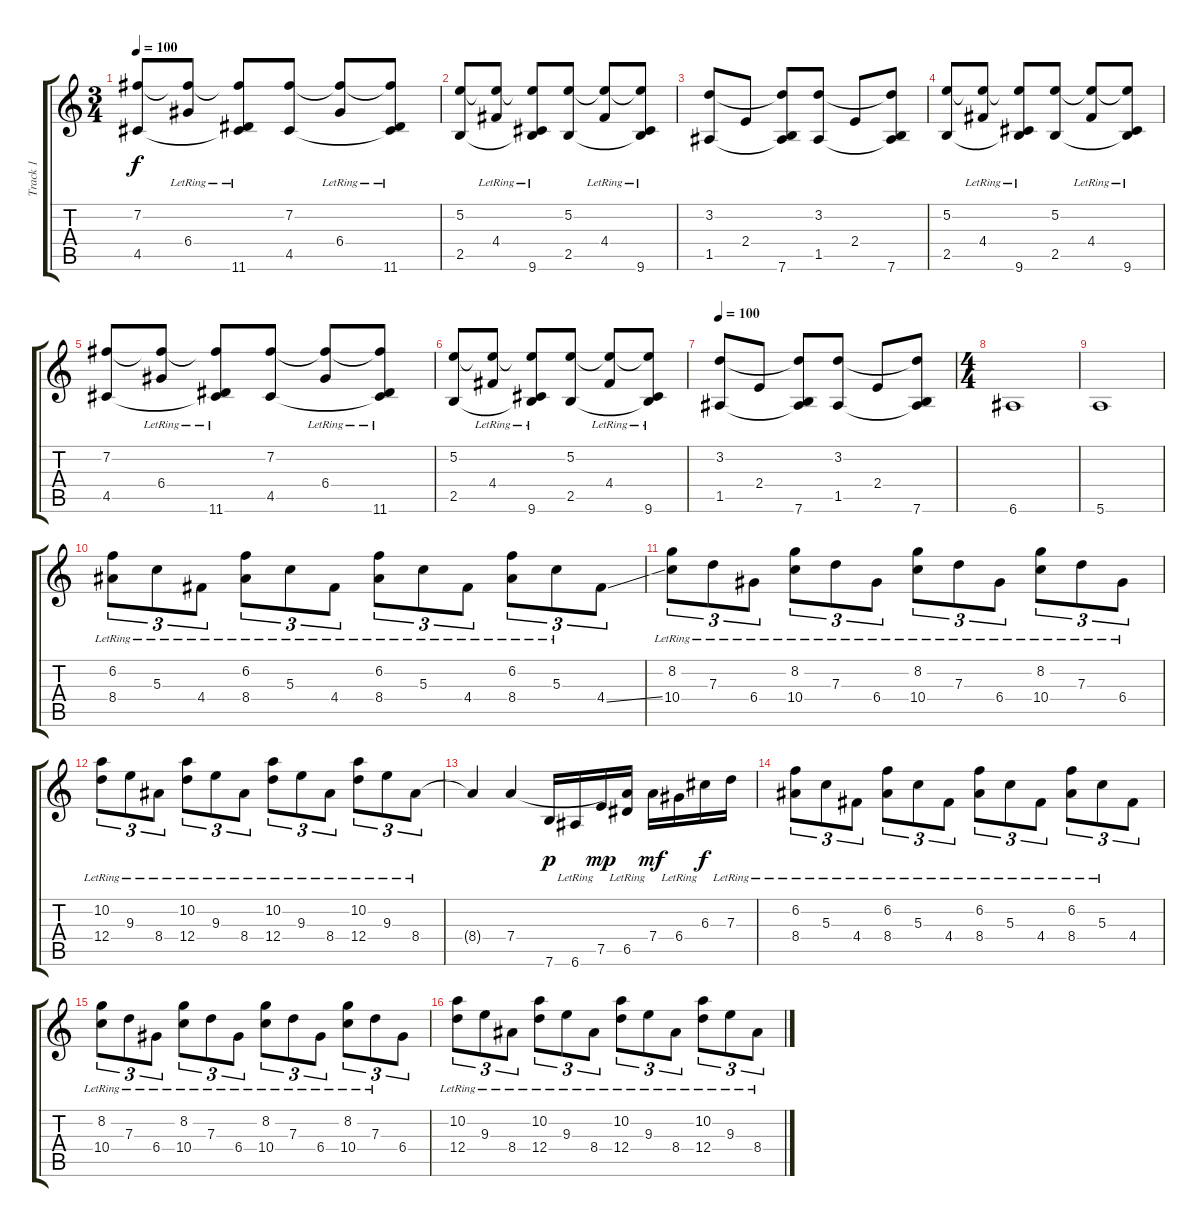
\track ("Track 1" "Track 1") {instrument acousticguitarsteel}
\staff {score tabs}
\tuning (E4 B3 G3 D3 A2 E2) {hide}
\ts (3 4)
\tempo 100
\clef g2
\ks c
(7.2 4.5).8{dy f} (7.2{t} 6.4{lr}).8 (7.2{t} 4.5{t} 11.6{lr}).8 (7.2 4.5).8 (7.2{t} 6.4{lr}).8 (7.2{t} 4.5{t} 11.6{lr}).8 |
(5.2 2.5).8 (5.2{t} 4.4{lr}).8 (5.2{t} 2.5{t} 9.6{lr}).8 (5.2 2.5).8 (5.2{t} 4.4{lr}).8 (5.2{t} 2.5{t} 9.6{lr}).8 |
(3.2 1.5).8 2.4.8 (3.2{t} 1.5{t} 7.6).8 (3.2 1.5).8 2.4.8 (3.2{t} 1.5{t} 7.6).8 |
(5.2 2.5).8 (5.2{t} 4.4{lr}).8 (5.2{t} 2.5{t} 9.6{lr}).8 (5.2 2.5).8 (5.2{t} 4.4{lr}).8 (5.2{t} 2.5{t} 9.6{lr}).8 |
(7.2 4.5).8 (7.2{t} 6.4{lr}).8 (7.2{t} 4.5{t} 11.6{lr}).8 (7.2 4.5).8 (7.2{t} 6.4{lr}).8 (7.2{t} 4.5{t} 11.6{lr}).8 |
(5.2 2.5).8 (5.2{t} 4.4{lr}).8 (5.2{t} 2.5{t} 9.6{lr}).8 (5.2 2.5).8 (5.2{t} 4.4{lr}).8 (5.2{t} 2.5{t} 9.6{lr}).8 |
\tempo 100
(3.2 1.5).8 2.4.8 (3.2{t} 1.5{t} 7.6).8 (3.2 1.5).8 2.4.8 (3.2{t} 1.5{t} 7.6).8 |
\ts (4 4)
6.6.1 |
5.6.1 |
(6.2{lr} 8.4{lr}).8{tu (3 2)} 5.3{lr}.8{tu (3 2)} 4.4{lr}.8{tu (3 2)} (6.2{lr} 8.4{lr}).8{tu (3 2)} 5.3{lr}.8{tu (3 2)} 4.4{lr}.8{tu (3 2)} (6.2{lr} 8.4{lr}).8{tu (3 2)} 5.3{lr}.8{tu (3 2)} 4.4{lr}.8{tu (3 2)} (6.2{lr} 8.4{lr}).8{tu (3 2)} 5.3{lr}.8{tu (3 2)} 4.4{ss}.8{tu (3 2)} |
(8.2{lr} 10.4{lr}).8{tu (3 2)} 7.3{lr}.8{tu (3 2)} 6.4{lr}.8{tu (3 2)} (8.2{lr} 10.4{lr}).8{tu (3 2)} 7.3{lr}.8{tu (3 2)} 6.4{lr}.8{tu (3 2)} (8.2{lr} 10.4{lr}).8{tu (3 2)} 7.3{lr}.8{tu (3 2)} 6.4{lr}.8{tu (3 2)} (8.2{lr} 10.4{lr}).8{tu (3 2)} 7.3{lr}.8{tu (3 2)} 6.4{lr}.8{tu (3 2)} |
(10.2{lr} 12.4{lr}).8{tu (3 2)} 9.3{lr}.8{tu (3 2)} 8.4{lr}.8{tu (3 2)} (10.2{lr} 12.4{lr}).8{tu (3 2)} 9.3{lr}.8{tu (3 2)} 8.4{lr}.8{tu (3 2)} (10.2{lr} 12.4{lr}).8{tu (3 2)} 9.3{lr}.8{tu (3 2)} 8.4{lr}.8{tu (3 2)} (10.2{lr} 12.4{lr}).8{tu (3 2)} 9.3{lr}.8{tu (3 2)} 8.4{lr}.8{tu (3 2)} |
8.4{t}.4 7.4.4 7.6.16{dy p} 6.6{lr}.16 7.5.16{dy mp} (7.4{t} 6.5{lr}).16 7.4.16{dy mf} 6.4{lr}.16 6.3.16{dy f} 7.3{lr}.16 |
(6.2{lr} 8.4{lr}).8{tu (3 2)} 5.3{lr}.8{tu (3 2)} 4.4{lr}.8{tu (3 2)} (6.2{lr} 8.4{lr}).8{tu (3 2)} 5.3{lr}.8{tu (3 2)} 4.4{lr}.8{tu (3 2)} (6.2{lr} 8.4{lr}).8{tu (3 2)} 5.3{lr}.8{tu (3 2)} 4.4{lr}.8{tu (3 2)} (6.2{lr} 8.4{lr}).8{tu (3 2)} 5.3{lr}.8{tu (3 2)} 4.4.8{tu (3 2)} |
(8.2{lr} 10.4{lr}).8{tu (3 2)} 7.3{lr}.8{tu (3 2)} 6.4{lr}.8{tu (3 2)} (8.2{lr} 10.4{lr}).8{tu (3 2)} 7.3{lr}.8{tu (3 2)} 6.4{lr}.8{tu (3 2)} (8.2{lr} 10.4{lr}).8{tu (3 2)} 7.3{lr}.8{tu (3 2)} 6.4{lr}.8{tu (3 2)} (8.2{lr} 10.4{lr}).8{tu (3 2)} 7.3{lr}.8{tu (3 2)} 6.4.8{tu (3 2)} |
(10.2{lr} 12.4{lr}).8{tu (3 2)} 9.3{lr}.8{tu (3 2)} 8.4{lr}.8{tu (3 2)} (10.2{lr} 12.4{lr}).8{tu (3 2)} 9.3{lr}.8{tu (3 2)} 8.4{lr}.8{tu (3 2)} (10.2{lr} 12.4{lr}).8{tu (3 2)} 9.3{lr}.8{tu (3 2)} 8.4{lr}.8{tu (3 2)} (10.2{lr} 12.4{lr}).8{tu (3 2)} 9.3{lr}.8{tu (3 2)} 8.4{lr}.8{tu (3 2)}
